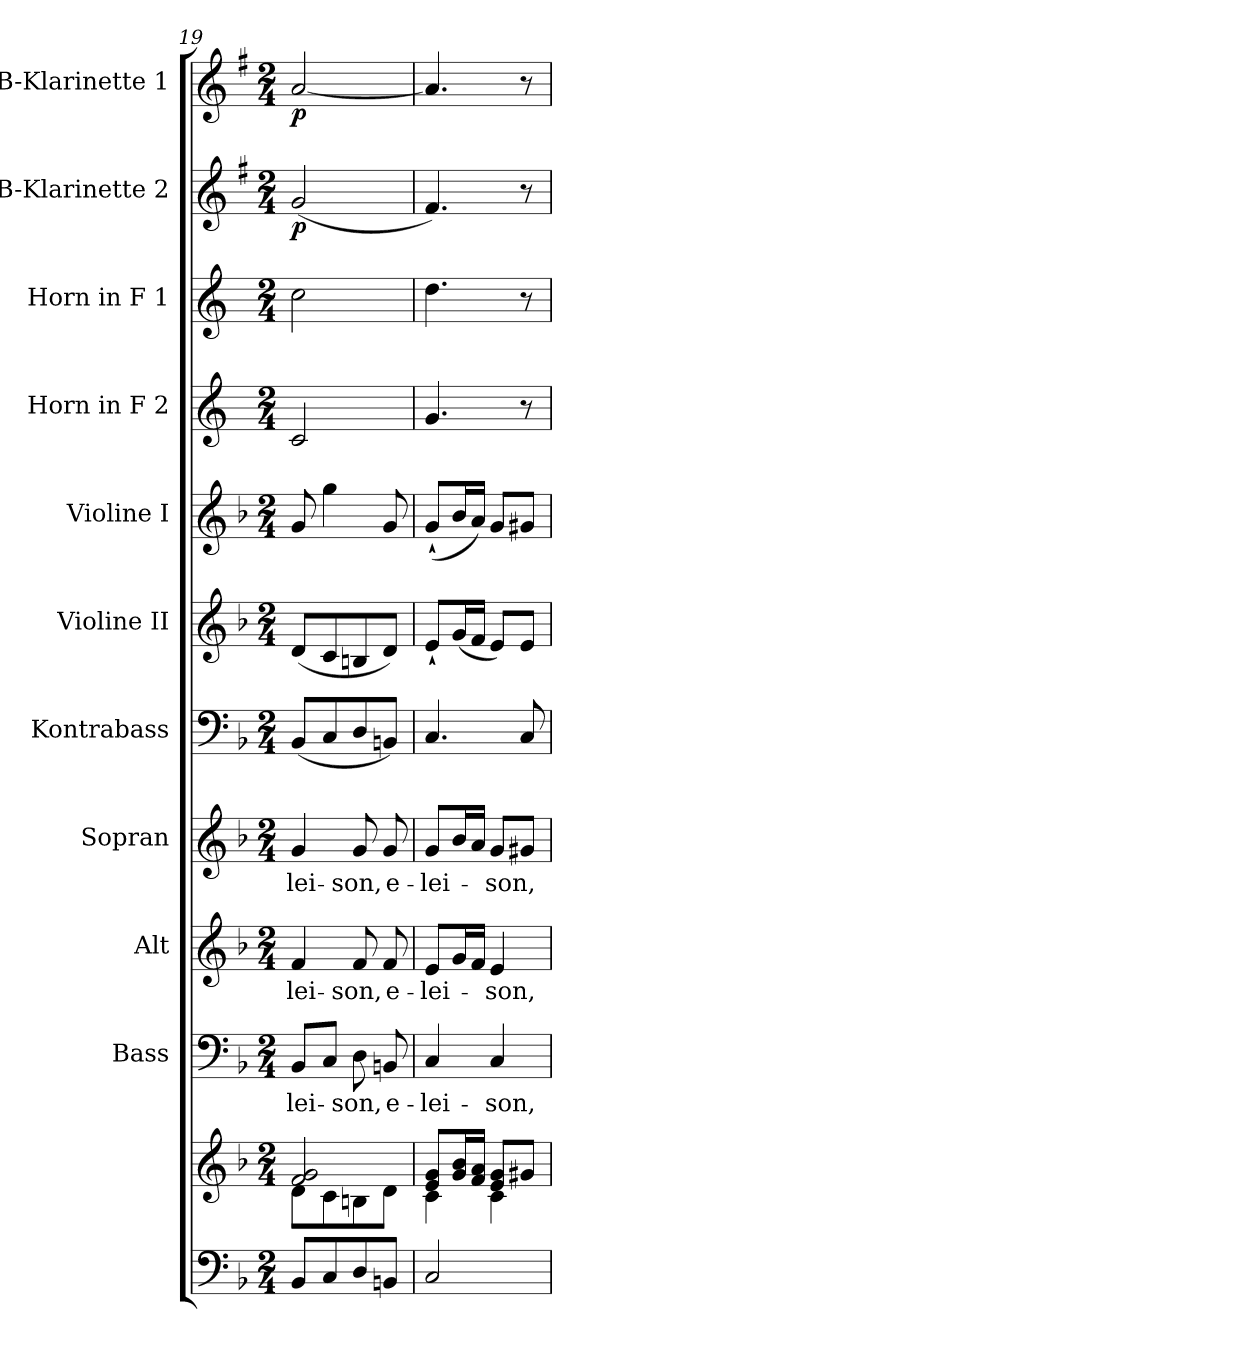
**kern	**kern	**kern	**text	**kern	**text	**kern	**text	**kern	**kern	**kern	**kern	**kern	**kern	**dynam	**kern	**dynam
*part11	*part11	*part10	*part10	*part9	*part9	*part8	*part8	*part7	*part6	*part5	*part4	*part3	*part2	*part2	*part1	*part1
*staff12	*staff11	*staff10	*staff10	*staff9	*staff9	*staff8	*staff8	*staff7	*staff6	*staff5	*staff4	*staff3	*staff2	*staff2	*staff1	*staff1
*	*	*I"Bass	*	*I"Alt	*	*I"Sopran	*	*I"Kontrabass	*I"Violine II	*I"Violine I	*I"Horn in F 2	*I"Horn in F 1	*I"B-Klarinette 2	*	*I"B-Klarinette 1	*
*	*	*I'B.	*	*I'A.	*	*I'S.	*	*I'Kb.	*I'Vl. II	*I'Vl. I	*	*	*I'B Kl. 2	*	*I'B Kl. 1	*
*clefF4	*clefG2	*clefF4	*	*clefG2	*	*clefG2	*	*clefF4	*clefG2	*clefG2	*clefG2	*clefG2	*clefG2	*	*clefG2	*
*	*	*	*	*	*	*	*	*ITrd7c12	*	*	*ITrd4c7	*ITrd4c7	*ITrd1c2	*	*ITrd1c2	*
*k[b-]	*k[b-]	*k[b-]	*	*k[b-]	*	*k[b-]	*	*k[b-]	*k[b-]	*k[b-]	*k[b-]	*k[b-]	*k[b-]	*	*k[b-]	*
*F:	*F:	*F:	*	*F:	*	*F:	*	*F:	*F:	*F:	*F:	*F:	*F:	*	*F:	*
*M2/4	*M2/4	*M2/4	*	*M2/4	*	*M2/4	*	*M2/4	*M2/4	*M2/4	*M2/4	*M2/4	*M2/4	*	*M2/4	*
=19	=19	=19	=19	=19	=19	=19	=19	=19	=19	=19	=19	=19	=19	=19	=19	=19
*	*^	*	*	*	*	*	*	*	*	*	*	*	*	*	*	*
!	!	!	!	!LO:LY:b	!	!LO:LY:b	!	!LO:LY:b	!	!	!	!	!	!	!LO:DY:b	!	!LO:DY:b
8BB-/L	2f/ 2g/	8d\L	8BB-/L	-lei-	4f/	-lei-	4g/	-lei-	(<8BBB-/L	(<8d/L	8g/	2F/	2f\	(<2f/	p	[2g/	p
8C/	.	8c\	8C/J	.	.	.	.	.	8CC/	8c/	4gg\	.	.	.	.	.	.
!	!	!	!	!LO:LY:b	!	!LO:LY:b	!	!LO:LY:b	!	!	!	!	!	!	!	!	!
8D/	.	8Bn\	8D\	-son,	8f/	-son,	8g/	-son,	8DD/	8Bn/	.	.	.	.	.	.	.
!	!	!	!	!LO:LY:b	!	!LO:LY:b	!	!LO:LY:b	!	!	!	!	!	!	!	!	!
8BBn/J	.	8d\J	8BBn/	e-	8f/	e-	8g/	e-	8BBBn/J)	8d/J)	8g/	.	.	.	.	.	.
=20	=20	=20	=20	=20	=20	=20	=20	=20	=20	=20	=20	=20	=20	=20	=20	=20	=20
!	!	!	!	!LO:LY:b	!	!LO:LY:b	!	!LO:LY:b	!	!	!	!	!	!	!	!	!
2C/	8e/ 8g/L	4c\	4C/	-lei-	8e/L	-lei-	8g/L	-lei-	4.CC/	8e`</L	(<8g`</L	4.c/	4.g\	4.e/)	.	4.g/]	.
.	16g/ 16b-/L	.	.	.	16g/L	.	16b-/L	.	.	(<16g/L	16b-/L	.	.	.	.	.	.
.	16f/ 16a/JJ	.	.	.	16f/JJ	.	16a/JJ	.	.	16f/JJ	16a/JJ)	.	.	.	.	.	.
!	!	!	!	!LO:LY:b	!	!LO:LY:b	!	!LO:LY:b	!	!	!	!	!	!	!	!	!
.	8e/ 8g/L	4c\	4C/	-son,	4e/	-son,	8g/L	-son,	.	8e/L)	8g/L	.	.	.	.	.	.
.	8g#X/J	.	.	.	.	.	8g#X/J	.	8CC/	8e/J	8g#X/J	8r	8r	8r	.	8r	.
*	*v	*v	*	*	*	*	*	*	*	*	*	*	*	*	*	*	*
=	=	=	=	=	=	=	=	=	=	=	=	=	=	=	=	=
*-	*-	*-	*-	*-	*-	*-	*-	*-	*-	*-	*-	*-	*-	*-	*-	*-
